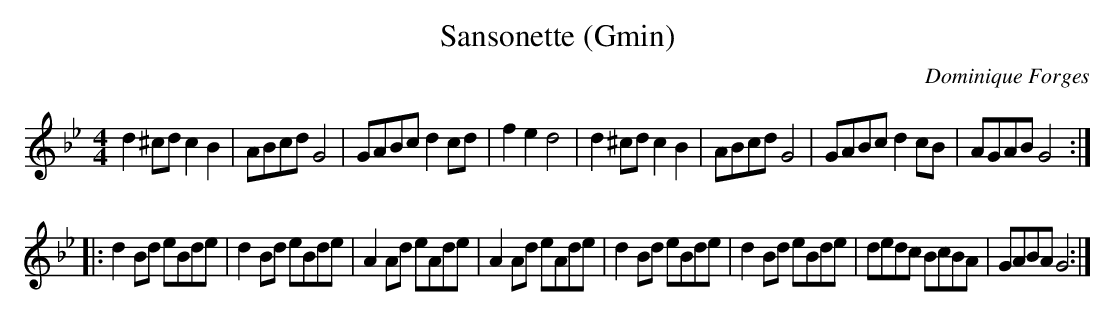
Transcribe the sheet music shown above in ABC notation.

X:1
T:Sansonette (Gmin)
C:Dominique Forges
L:1/8
M:4/4
K:G minor
d2^cdc2B2|ABcd G4|GABc d2cd|f2e2d4|d2^cdc2B2|ABcd G4|GABc d2cB|AGAB G4:||:
d2Bd eBde| d2Bd eBde|A2Ad eAde|A2Ad eAde|d2Bd eBde|d2Bd eBde|dedc BcBA|GABA G4:|
